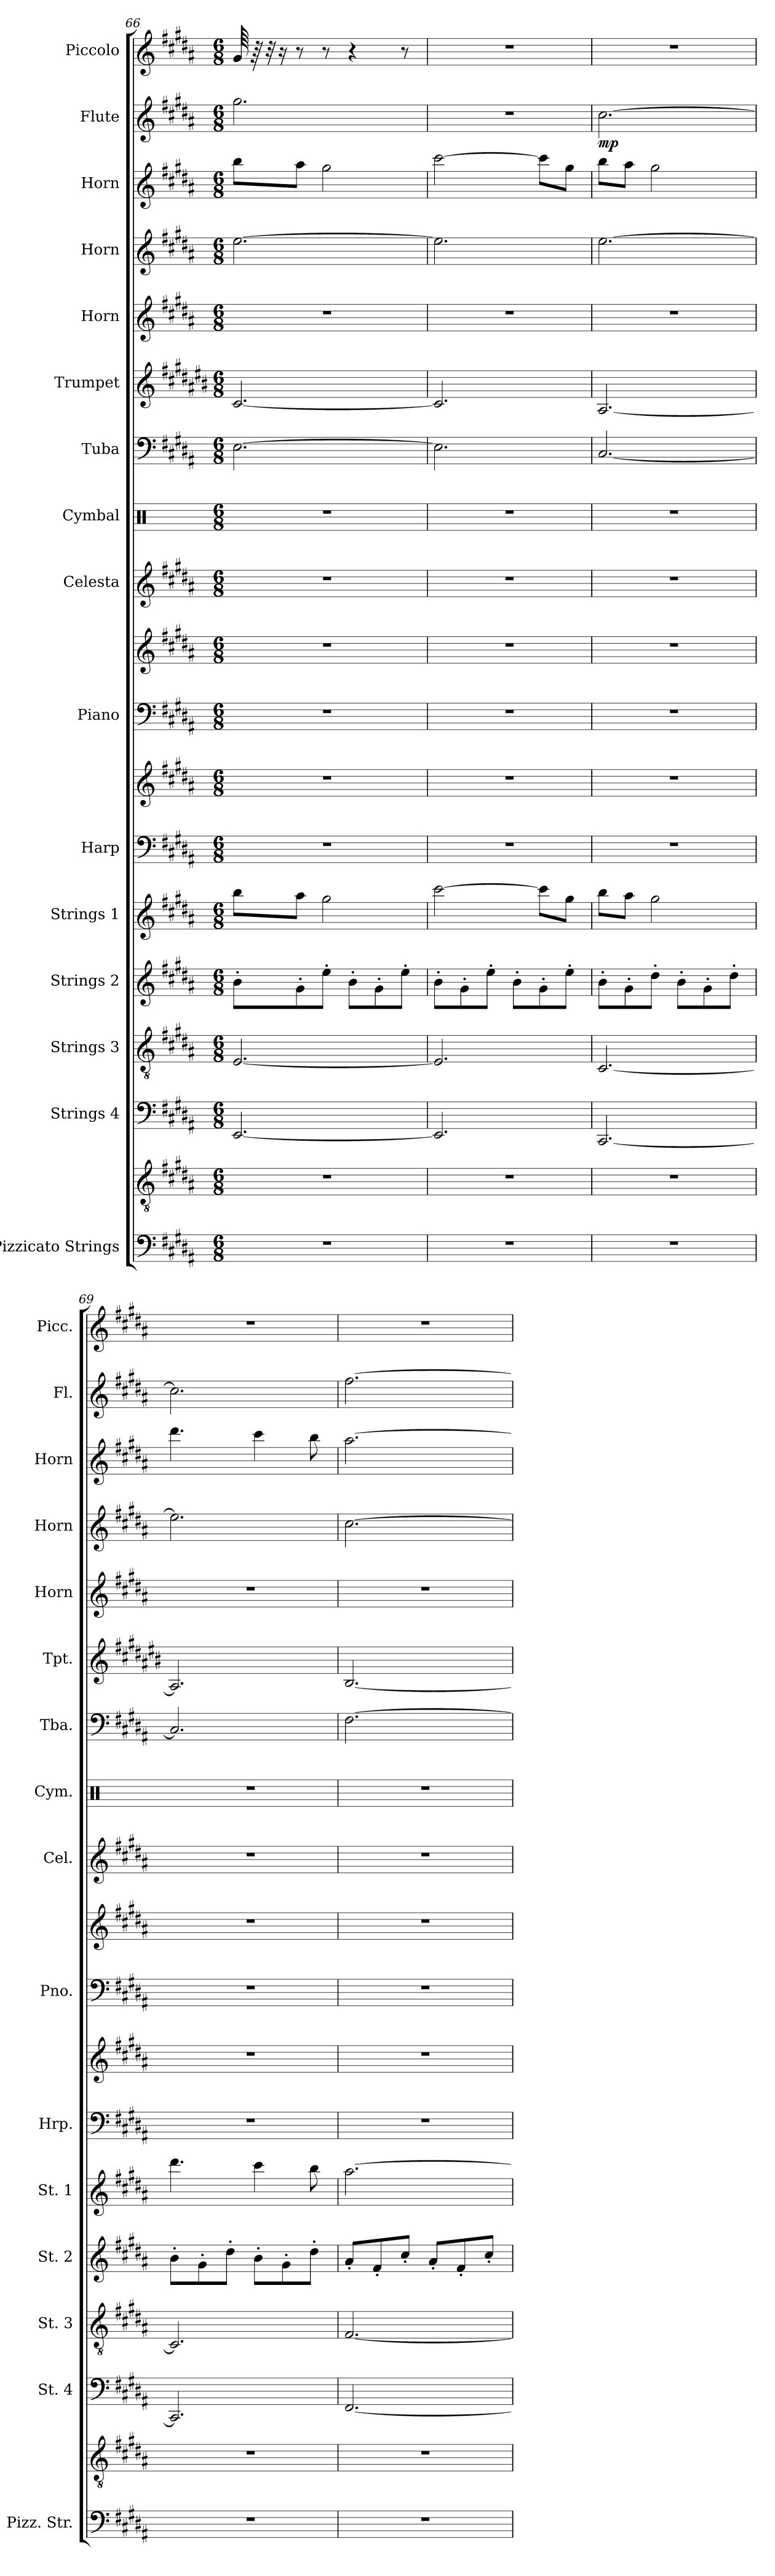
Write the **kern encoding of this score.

**kern	**kern	**kern	**kern	**kern	**kern	**kern	**kern	**kern	**kern	**kern	**kern	**kern	**kern	**kern	**kern	**kern	**kern	**dynam	**kern
*part16	*part16	*part15	*part14	*part13	*part12	*part11	*part11	*part10	*part10	*part9	*part8	*part7	*part6	*part5	*part4	*part3	*part2	*part2	*part1
*staff19	*staff18	*staff17	*staff16	*staff15	*staff14	*staff13	*staff12	*staff11	*staff10	*staff9	*staff8	*staff7	*staff6	*staff5	*staff4	*staff3	*staff2	*staff2	*staff1
*I"Pizzicato Strings	*	*I"Strings 4	*I"Strings 3	*I"Strings 2	*I"Strings 1	*I"Harp	*	*I"Piano	*	*I"Celesta	*I"Cymbal	*I"Tuba	*I"Trumpet	*I"Horn	*I"Horn	*I"Horn	*I"Flute	*	*I"Piccolo
*I'Pizz. Str.	*	*I'St. 4	*I'St. 3	*I'St. 2	*I'St. 1	*I'Hrp.	*	*I'Pno.	*	*I'Cel.	*I'Cym.	*I'Tba.	*I'Tpt.	*I'Horn	*I'Horn	*I'Horn	*I'Fl.	*	*I'Picc.
!!LO:PB:g=z
*clefF4	*clefGv2	*clefF4	*clefGv2	*clefG2	*clefG2	*clefF4	*clefG2	*clefF4	*clefG2	*clefG2	*clefX	*clefF4	*clefG2	*clefG2	*clefG2	*clefG2	*clefG2	*	*clefG2
*	*	*	*	*	*	*	*	*	*	*ITrd-7c-12	*	*	*ITrd1c2	*ITrd7c12	*ITrd7c12	*ITrd7c12	*	*	*ITrd-7c-12
*k[f#c#g#d#a#]	*k[f#c#g#d#a#]	*k[f#c#g#d#a#]	*k[f#c#g#d#a#]	*k[f#c#g#d#a#]	*k[f#c#g#d#a#]	*k[f#c#g#d#a#]	*k[f#c#g#d#a#]	*k[f#c#g#d#a#]	*k[f#c#g#d#a#]	*k[f#c#g#d#a#]	*k[]	*k[f#c#g#d#a#]	*k[f#c#g#d#a#]	*k[f#c#g#d#a#]	*k[f#c#g#d#a#]	*k[f#c#g#d#a#]	*k[f#c#g#d#a#]	*	*k[f#c#g#d#a#]
*M6/8	*M6/8	*M6/8	*M6/8	*M6/8	*M6/8	*M6/8	*M6/8	*M6/8	*M6/8	*M6/8	*M6/8	*M6/8	*M6/8	*M6/8	*M6/8	*M6/8	*M6/8	*	*M6/8
=66	=66	=66	=66	=66	=66	=66	=66	=66	=66	=66	=66	=66	=66	=66	=66	=66	=66	=66	=66
2.r	2.r	[2.EE/	[2.E/	8b'\L	8bb\L	2.r	2.r	2.r	2.r	2.r	2.r	[2.E\	[2.B/	2.r	[2.e\	8b\L	2.gg#\	.	64gg#/
.	.	.	.	.	.	.	.	.	.	.	.	.	.	.	.	.	.	.	64r
.	.	.	.	.	.	.	.	.	.	.	.	.	.	.	.	.	.	.	32r
.	.	.	.	.	.	.	.	.	.	.	.	.	.	.	.	.	.	.	16r
.	.	.	.	8g#'\	8aa#\J	.	.	.	.	.	.	.	.	.	.	8a#\J	.	.	8r
.	.	.	.	8ee'\J	2gg#\	.	.	.	.	.	.	.	.	.	.	2g#\	.	.	8r
.	.	.	.	8b'\L	.	.	.	.	.	.	.	.	.	.	.	.	.	.	4r
.	.	.	.	8g#'\	.	.	.	.	.	.	.	.	.	.	.	.	.	.	.
.	.	.	.	8ee'\J	.	.	.	.	.	.	.	.	.	.	.	.	.	.	8r
=67	=67	=67	=67	=67	=67	=67	=67	=67	=67	=67	=67	=67	=67	=67	=67	=67	=67	=67	=67
2.r	2.r	2.EE/]	2.E/]	8b'\L	[2ccc#\	2.r	2.r	2.r	2.r	2.r	2.r	2.E\]	2.B/]	2.r	2.e\]	[2cc#\	2.r	.	2.r
.	.	.	.	8g#'\	.	.	.	.	.	.	.	.	.	.	.	.	.	.	.
.	.	.	.	8ee'\J	.	.	.	.	.	.	.	.	.	.	.	.	.	.	.
.	.	.	.	8b'\L	.	.	.	.	.	.	.	.	.	.	.	.	.	.	.
.	.	.	.	8g#'\	8ccc#\L]	.	.	.	.	.	.	.	.	.	.	8cc#\L]	.	.	.
.	.	.	.	8ee'\J	8gg#\J	.	.	.	.	.	.	.	.	.	.	8g#\J	.	.	.
=68	=68	=68	=68	=68	=68	=68	=68	=68	=68	=68	=68	=68	=68	=68	=68	=68	=68	=68	=68
!	!	!	!	!	!	!	!	!	!	!	!	!	!	!	!	!	!	!LO:DY:b	!
2.r	2.r	[2.CC#/	[2.C#/	8b'\L	8bb\L	2.r	2.r	2.r	2.r	2.r	2.r	[2.C#/	[2.G#/	2.r	[2.e\	8b\L	[2.cc#\	mp	2.r
.	.	.	.	8g#'\	8aa#\J	.	.	.	.	.	.	.	.	.	.	8a#\J	.	.	.
.	.	.	.	8dd#'\J	2gg#\	.	.	.	.	.	.	.	.	.	.	2g#\	.	.	.
.	.	.	.	8b'\L	.	.	.	.	.	.	.	.	.	.	.	.	.	.	.
.	.	.	.	8g#'\	.	.	.	.	.	.	.	.	.	.	.	.	.	.	.
.	.	.	.	8dd#'\J	.	.	.	.	.	.	.	.	.	.	.	.	.	.	.
=69	=69	=69	=69	=69	=69	=69	=69	=69	=69	=69	=69	=69	=69	=69	=69	=69	=69	=69	=69
2.r	2.r	2.CC#/]	2.C#/]	8b'\L	4.ddd#\	2.r	2.r	2.r	2.r	2.r	2.r	2.C#/]	2.G#/]	2.r	2.e\]	4.dd#\	2.cc#\]	.	2.r
.	.	.	.	8g#'\	.	.	.	.	.	.	.	.	.	.	.	.	.	.	.
.	.	.	.	8dd#'\J	.	.	.	.	.	.	.	.	.	.	.	.	.	.	.
.	.	.	.	8b'\L	4ccc#\	.	.	.	.	.	.	.	.	.	.	4cc#\	.	.	.
.	.	.	.	8g#'\	.	.	.	.	.	.	.	.	.	.	.	.	.	.	.
.	.	.	.	8dd#'\J	8bb\	.	.	.	.	.	.	.	.	.	.	8b\	.	.	.
!!LO:LB:g=z
=70	=70	=70	=70	=70	=70	=70	=70	=70	=70	=70	=70	=70	=70	=70	=70	=70	=70	=70	=70
2.r	2.r	[2.FF#/	[2.F#/	8a#'/L	[2.aa#\	2.r	2.r	2.r	2.r	2.r	2.r	[2.F#\	[2.A#/	2.r	[2.c#\	[2.a#\	[2.ff#\	.	2.r
.	.	.	.	8f#'/	.	.	.	.	.	.	.	.	.	.	.	.	.	.	.
.	.	.	.	8cc#'/J	.	.	.	.	.	.	.	.	.	.	.	.	.	.	.
.	.	.	.	8a#'/L	.	.	.	.	.	.	.	.	.	.	.	.	.	.	.
.	.	.	.	8f#'/	.	.	.	.	.	.	.	.	.	.	.	.	.	.	.
.	.	.	.	8cc#'/J	.	.	.	.	.	.	.	.	.	.	.	.	.	.	.
=	=	=	=	=	=	=	=	=	=	=	=	=	=	=	=	=	=	=	=
*-	*-	*-	*-	*-	*-	*-	*-	*-	*-	*-	*-	*-	*-	*-	*-	*-	*-	*-	*-
